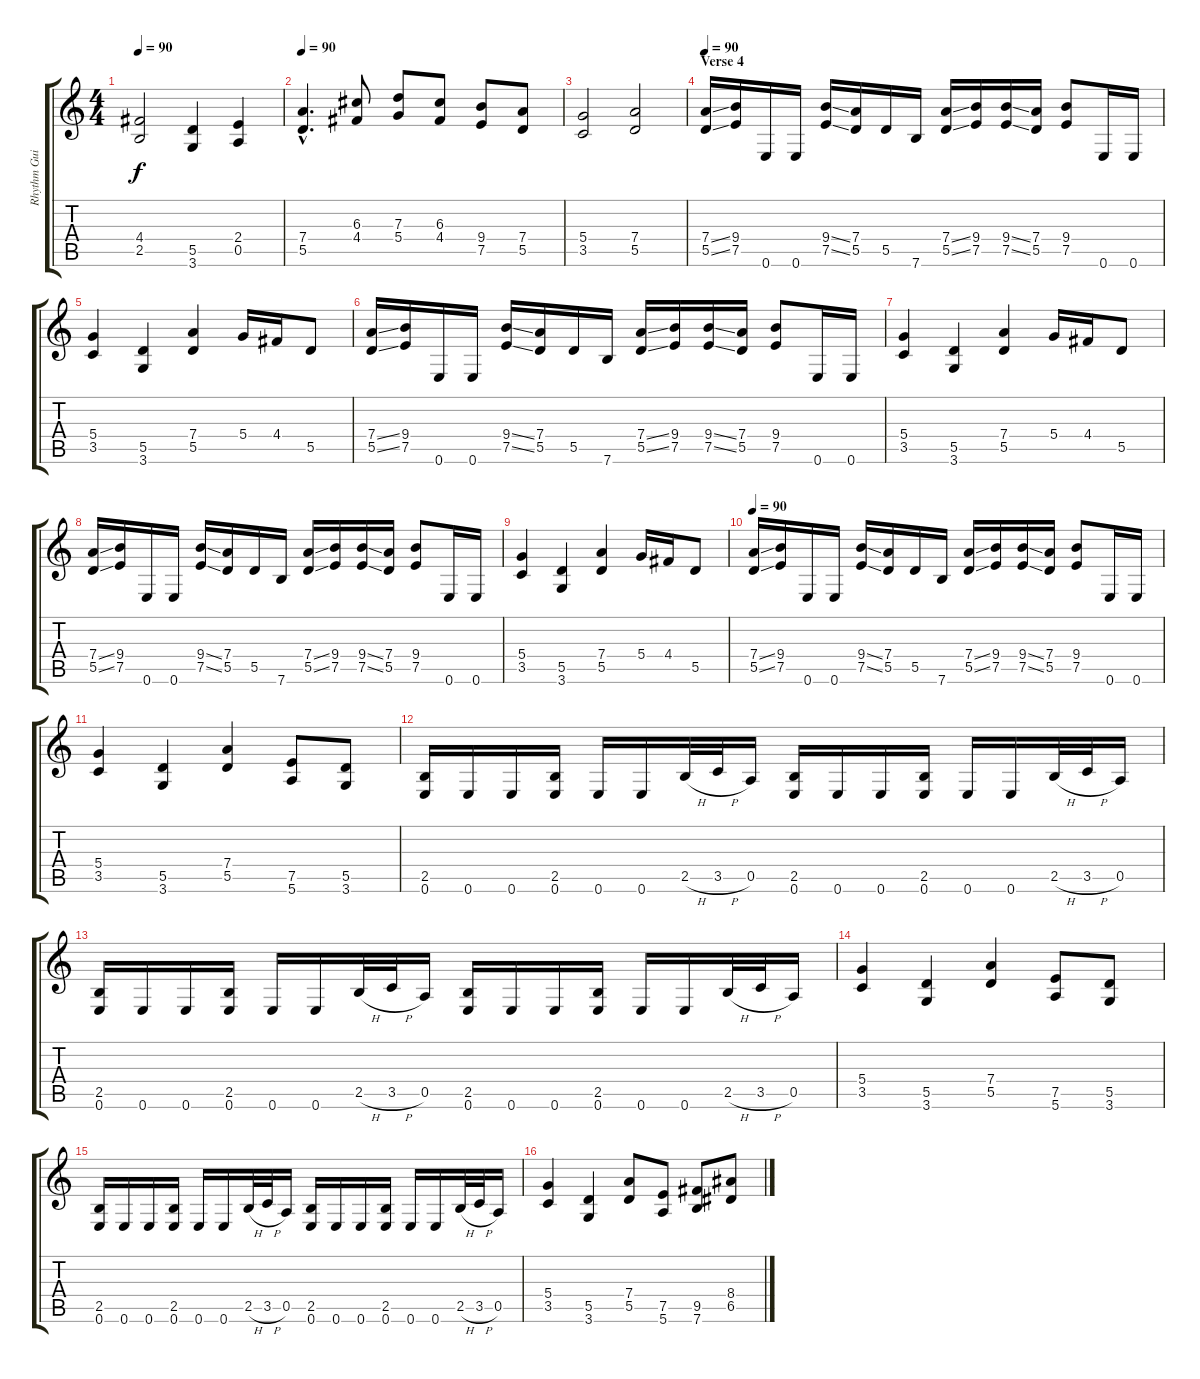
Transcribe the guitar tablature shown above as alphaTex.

\track ("Rhythm Guitar" "Rhythm Gui") {instrument distortionguitar}
\staff {score tabs}
\tuning (E4 B3 G3 D3 A2 E2) {hide}
\ts (4 4)
\tempo 90
\clef g2
\ks c
(4.4 2.5).2{dy f} (5.5 3.6).4 (2.4 0.5).4 |
\tempo 90
(7.4{hac} 5.5{hac}).4{d} (6.3 4.4).8 (7.3 5.4).8 (6.3 4.4).8 (9.4 7.5).8 (7.4 5.5).8 |
(5.4 3.5).2 (7.4 5.5).2 |
\section ("" "Verse 4")
\tempo 90
(7.4{ss} 5.5{ss}).16 (9.4 7.5).16 0.6.16 0.6.16 (9.4{ss} 7.5{ss}).16 (7.4 5.5).16 5.5.16 7.6.16 (7.4{ss} 5.5{ss}).16 (9.4 7.5).16 (9.4{ss} 7.5{ss}).16 (7.4 5.5).16 (9.4 7.5).8 0.6.16 0.6.16 |
(5.4 3.5).4 (5.5 3.6).4 (7.4 5.5).4 5.4.16 4.4.16 5.5.8 |
(7.4{ss} 5.5{ss}).16 (9.4 7.5).16 0.6.16 0.6.16 (9.4{ss} 7.5{ss}).16 (7.4 5.5).16 5.5.16 7.6.16 (7.4{ss} 5.5{ss}).16 (9.4 7.5).16 (9.4{ss} 7.5{ss}).16 (7.4 5.5).16 (9.4 7.5).8 0.6.16 0.6.16 |
(5.4 3.5).4 (5.5 3.6).4 (7.4 5.5).4 5.4.16 4.4.16 5.5.8 |
(7.4{ss} 5.5{ss}).16 (9.4 7.5).16 0.6.16 0.6.16 (9.4{ss} 7.5{ss}).16 (7.4 5.5).16 5.5.16 7.6.16 (7.4{ss} 5.5{ss}).16 (9.4 7.5).16 (9.4{ss} 7.5{ss}).16 (7.4 5.5).16 (9.4 7.5).8 0.6.16 0.6.16 |
(5.4 3.5).4 (5.5 3.6).4 (7.4 5.5).4 5.4.16 4.4.16 5.5.8 |
\tempo 90
(7.4{ss} 5.5{ss}).16 (9.4 7.5).16 0.6.16 0.6.16 (9.4{ss} 7.5{ss}).16 (7.4 5.5).16 5.5.16 7.6.16 (7.4{ss} 5.5{ss}).16 (9.4 7.5).16 (9.4{ss} 7.5{ss}).16 (7.4 5.5).16 (9.4 7.5).8 0.6.16 0.6.16 |
(5.4 3.5).4 (5.5 3.6).4 (7.4 5.5).4 (7.5 5.6).8 (5.5 3.6).8 |
(2.5 0.6).16 0.6.16 0.6.16 (2.5 0.6).16 0.6.16 0.6.16 2.5{h}.32 3.5{h}.32 0.5.16 (2.5 0.6).16 0.6.16 0.6.16 (2.5 0.6).16 0.6.16 0.6.16 2.5{h}.32 3.5{h}.32 0.5.16 |
(2.5 0.6).16 0.6.16 0.6.16 (2.5 0.6).16 0.6.16 0.6.16 2.5{h}.32 3.5{h}.32 0.5.16 (2.5 0.6).16 0.6.16 0.6.16 (2.5 0.6).16 0.6.16 0.6.16 2.5{h}.32 3.5{h}.32 0.5.16 |
(5.4 3.5).4 (5.5 3.6).4 (7.4 5.5).4 (7.5 5.6).8 (5.5 3.6).8 |
(2.5 0.6).16 0.6.16 0.6.16 (2.5 0.6).16 0.6.16 0.6.16 2.5{h}.32 3.5{h}.32 0.5.16 (2.5 0.6).16 0.6.16 0.6.16 (2.5 0.6).16 0.6.16 0.6.16 2.5{h}.32 3.5{h}.32 0.5.16 |
(5.4 3.5).4 (5.5 3.6).4 (7.4 5.5).8 (7.5 5.6).8 (9.5 7.6).8 (8.4 6.5).8
